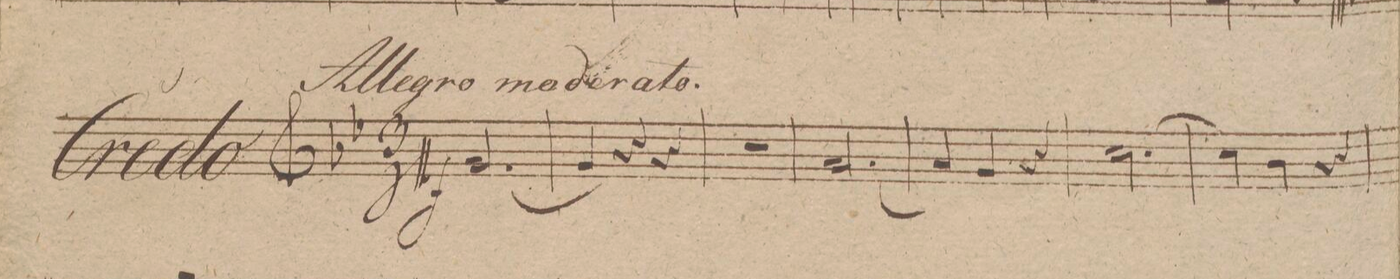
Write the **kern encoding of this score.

**kern	**dynam
*I"Clarinetto 2do in A.	*
*clefG2	*
*k[f#]	*
*M3/4	*
*2\right	*
[2.e/	f
=2	=2
4e/]	.
4r	.
4r	.
=3	=3
2.r	.
=4	=4
[2.f#/	.
=5	=5
4f#/]	.
4e/	.
4r	.
=6	=6
*2\right	*
[2.a/	.
=7	=7
*4\right	*
4a/]	.
4g/	.
4r	.
=8	=8
*-	*-
